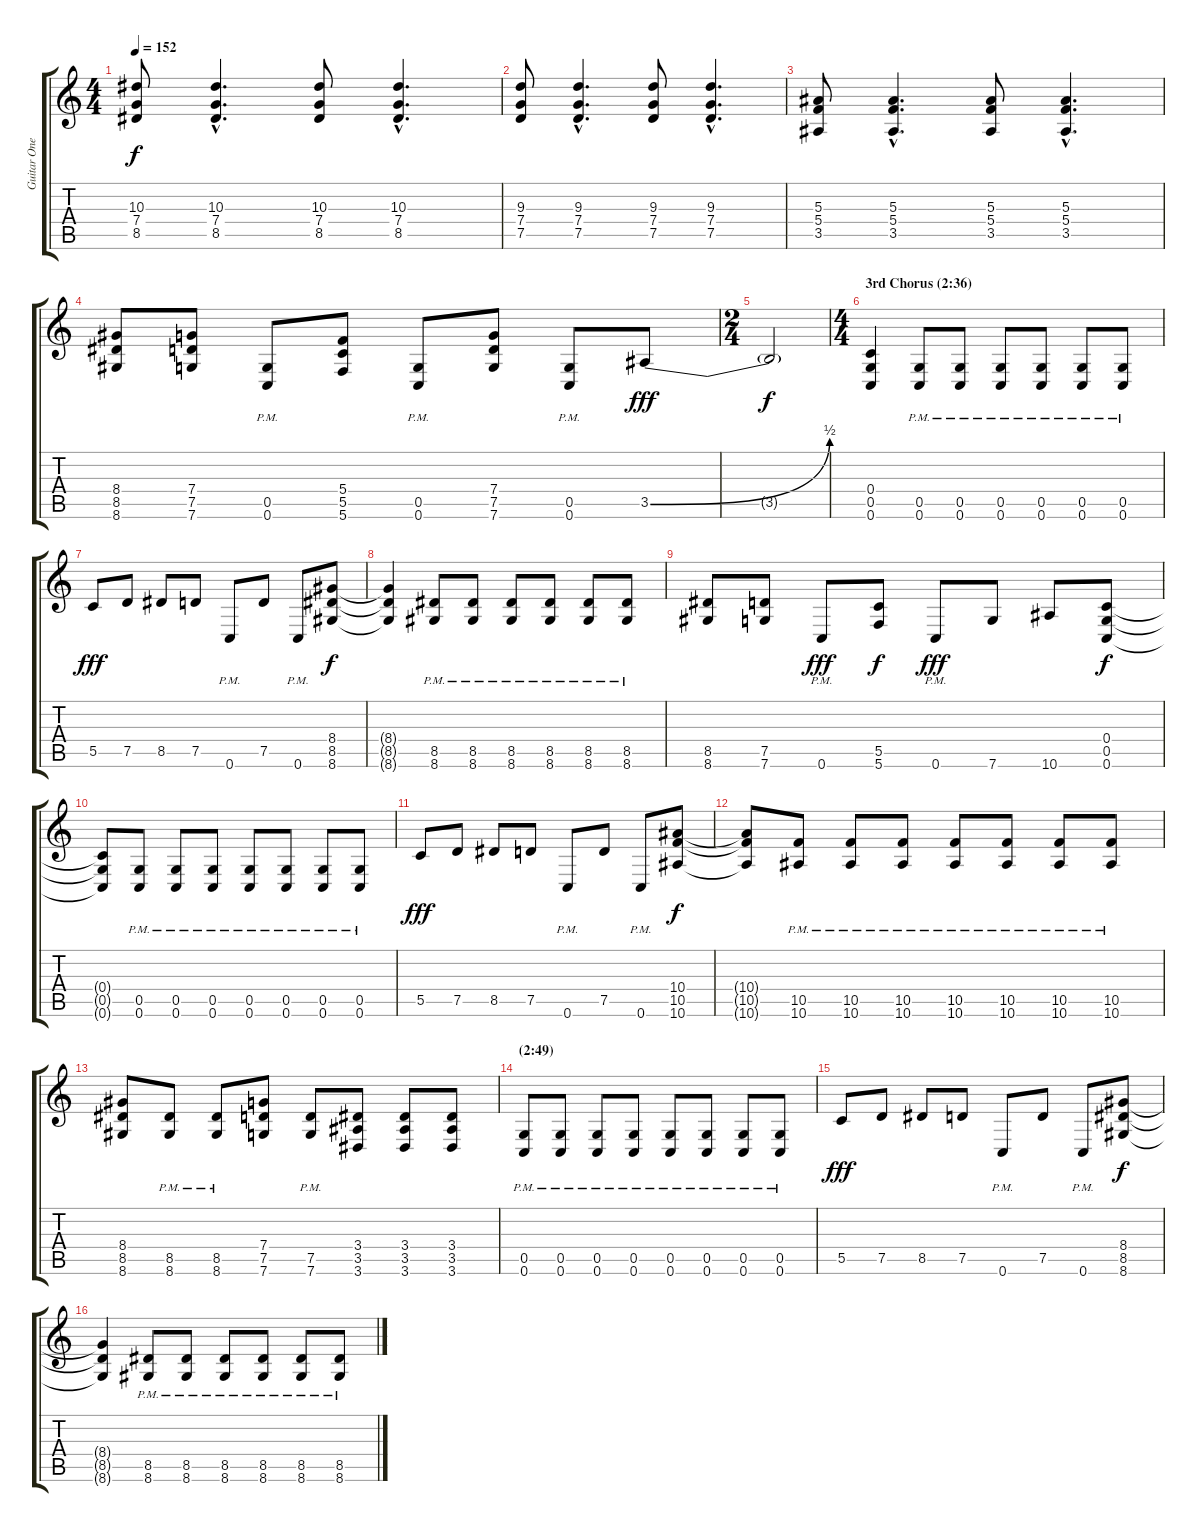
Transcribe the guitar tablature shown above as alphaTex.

\track ("Guitar One" "Guitar One") {instrument distortionguitar}
\staff {score tabs}
\tuning (D4 A3 F3 C3 G2 C2) {hide}
\ts (4 4)
\tempo 152
\clef g2
\ks c
(10.3 7.4 8.5).8{dy f} (10.3{hac} 7.4{hac} 8.5{hac}).4{d} (10.3 7.4 8.5).8 (10.3{hac} 7.4{hac} 8.5{hac}).4{d} |
(9.3 7.4 7.5).8 (9.3{hac} 7.4{hac} 7.5{hac}).4{d} (9.3 7.4 7.5).8 (9.3{hac} 7.4{hac} 7.5{hac}).4{d} |
(5.3 5.4 3.5).8 (5.3{hac} 5.4{hac} 3.5{hac}).4{d} (5.3 5.4 3.5).8 (5.3{hac} 5.4{hac} 3.5{hac}).4{d} |
(8.4 8.5 8.6).8 (7.4 7.5 7.6).8 (0.5{pm} 0.6{pm}).8 (5.4 5.5 5.6).8 (0.5{pm} 0.6{pm}).8 (7.4 7.5 7.6).8 (0.5{pm} 0.6{pm}).8 3.5{be (bend 0 0 60 2)}.8{dy fff} |
\ts (2 4)
3.5{t}.2{dy f} |
\ts (4 4)
\section ("" "3rd Chorus (2:36)")
(0.4 0.5 0.6).4 (0.5{pm} 0.6{pm}).8 (0.5{pm} 0.6{pm}).8 (0.5{pm} 0.6{pm}).8 (0.5{pm} 0.6{pm}).8 (0.5{pm} 0.6{pm}).8 (0.5{pm} 0.6{pm}).8 |
5.5.8{dy fff} 7.5.8 8.5.8 7.5.8 0.6{pm}.8 7.5.8 0.6{pm}.8 (8.4 8.5 8.6).8{dy f} |
(8.4{t} 8.5{t} 8.6{t}).4 (8.5{pm} 8.6{pm}).8 (8.5{pm} 8.6{pm}).8 (8.5{pm} 8.6{pm}).8 (8.5{pm} 8.6{pm}).8 (8.5{pm} 8.6{pm}).8 (8.5{pm} 8.6{pm}).8 |
(8.5 8.6).8 (7.5 7.6).8 0.6{pm}.8{dy fff} (5.5 5.6).8{dy f} 0.6{pm}.8{dy fff} 7.6.8 10.6.8 (0.4 0.5 0.6).8{dy f} |
(0.4{t} 0.5{t} 0.6{t}).8 (0.5{pm} 0.6{pm}).8 (0.5{pm} 0.6{pm}).8 (0.5{pm} 0.6{pm}).8 (0.5{pm} 0.6{pm}).8 (0.5{pm} 0.6{pm}).8 (0.5{pm} 0.6{pm}).8 (0.5{pm} 0.6{pm}).8 |
5.5.8{dy fff} 7.5.8 8.5.8 7.5.8 0.6{pm}.8 7.5.8 0.6{pm}.8 (10.4 10.5 10.6).8{dy f} |
(10.4{t} 10.5{t} 10.6{t}).8 (10.5{pm} 10.6{pm}).8 (10.5{pm} 10.6{pm}).8 (10.5{pm} 10.6{pm}).8 (10.5{pm} 10.6{pm}).8 (10.5{pm} 10.6{pm}).8 (10.5{pm} 10.6{pm}).8 (10.5{pm} 10.6{pm}).8 |
(8.4 8.5 8.6).8 (8.5{pm} 8.6{pm}).8 (8.5{pm} 8.6{pm}).8 (7.4 7.5 7.6).8 (7.5{pm} 7.6{pm}).8 (3.4 3.5 3.6).8 (3.4 3.5 3.6).8 (3.4 3.5 3.6).8 |
\section ("" "(2:49)")
(0.5{pm} 0.6{pm}).8 (0.5{pm} 0.6{pm}).8 (0.5{pm} 0.6{pm}).8 (0.5{pm} 0.6{pm}).8 (0.5{pm} 0.6{pm}).8 (0.5{pm} 0.6{pm}).8 (0.5{pm} 0.6{pm}).8 (0.5{pm} 0.6{pm}).8 |
5.5.8{dy fff} 7.5.8 8.5.8 7.5.8 0.6{pm}.8 7.5.8 0.6{pm}.8 (8.4 8.5 8.6).8{dy f} |
(8.4{t} 8.5{t} 8.6{t}).4 (8.5{pm} 8.6{pm}).8 (8.5{pm} 8.6{pm}).8 (8.5{pm} 8.6{pm}).8 (8.5{pm} 8.6{pm}).8 (8.5{pm} 8.6{pm}).8 (8.5{pm} 8.6{pm}).8
